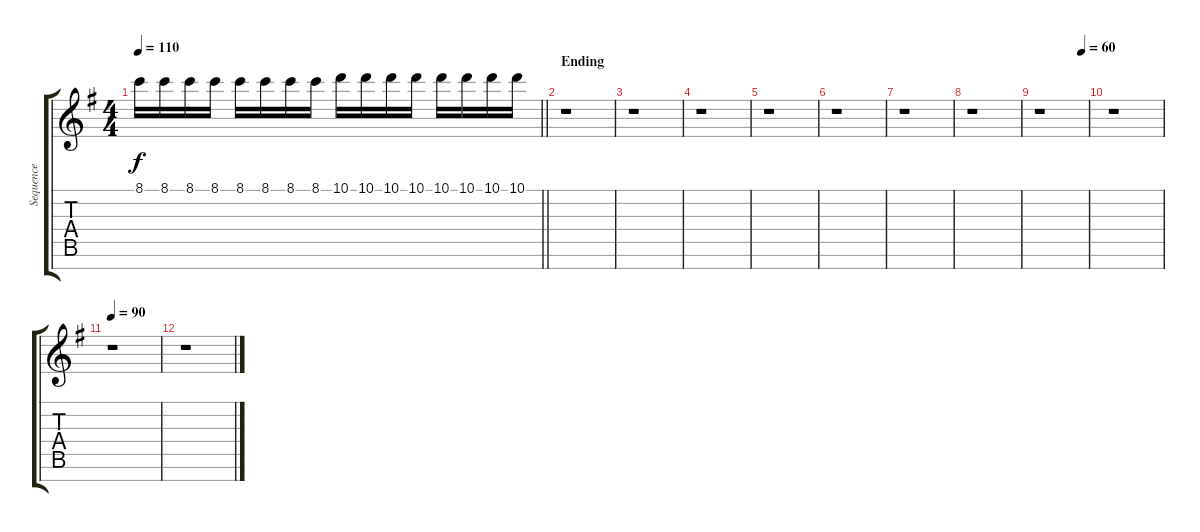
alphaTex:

\track ("Sequence" "Sequence") {instrument lead2sawtooth}
\staff {score tabs}
\tuning (E5 B4 G4 D4 A3 E3 B2) {hide}
\ts (4 4)
\tempo 110
\clef g2
\barLineRight lightlight
\ks g
8.1.16{dy f} 8.1.16 8.1.16 8.1.16 8.1.16 8.1.16 8.1.16 8.1.16 10.1.16 10.1.16 10.1.16 10.1.16 10.1.16 10.1.16 10.1.16 10.1.16 |
\section ("" "Ending")
r.1 |
r.1 |
r.1 |
r.1 |
r.1 |
r.1 |
r.1 |
\tempo (60 0.875)
r.1 |
r.1 |
\tempo 90
r.1 |
r.1
